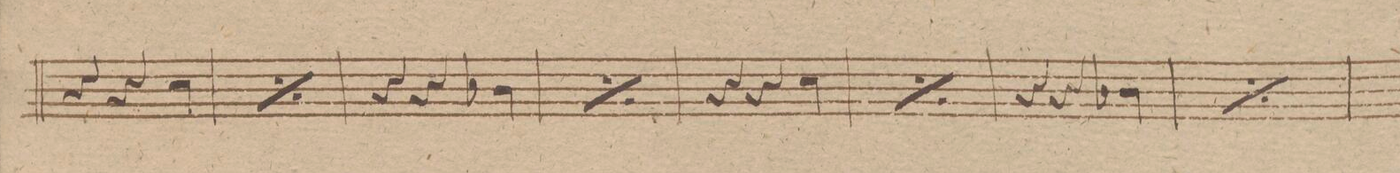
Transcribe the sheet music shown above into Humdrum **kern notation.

**kern	**dynam
*I"Clarino 2do in E.	*
*clefG2	*
*k[f#c#g#d#]	*
*met(c|)	*
*M3/4	*
4r	.
4r	.
4ee\	.
=215	=215
*rep	*
4r	.
4r	.
4ee\	.
*Xrep	*
=216	=216
4r	.
4r	.
4ddX\	.
=217	=217
*rep	*
4r	.
4r	.
4ddX\	.
*Xrep	*
=218	=218
4r	.
4r	.
4ee\	.
=219	=219
*rep	*
4r	.
4r	.
4ee\	.
*Xrep	*
=220	=220
4r	.
4r	.
4ddX\	.
=221	=221
*rep	*
4r	.
4r	.
4ddX\	.
*Xrep	*
=222	=222
*-	*-
